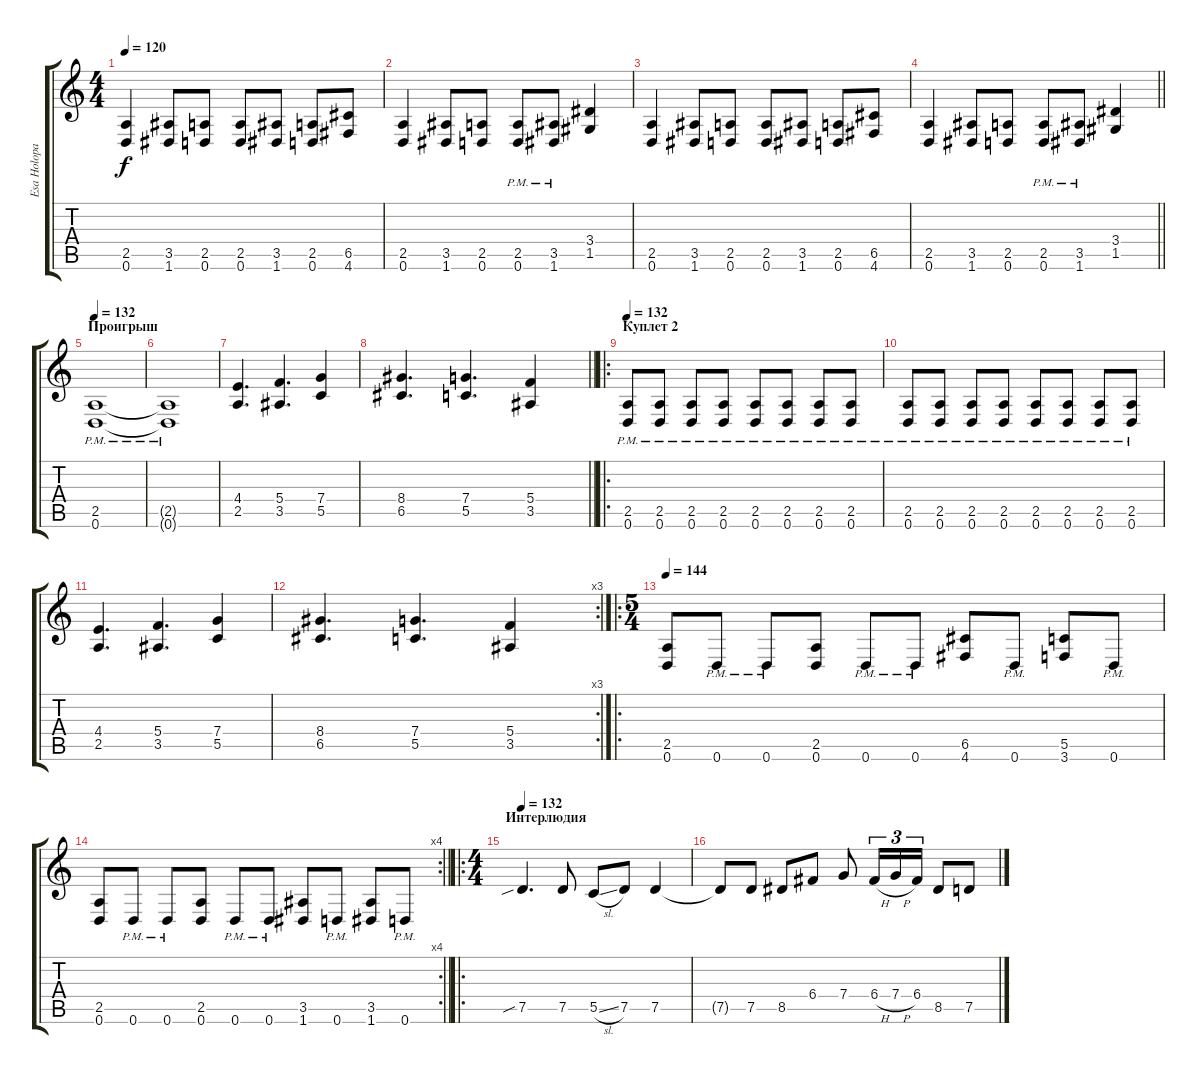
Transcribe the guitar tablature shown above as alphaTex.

\track ("Esa Holopainen" "Esa Holopa") {instrument distortionguitar}
\staff {score tabs}
\tuning (D4 A3 F3 C3 G2 D2) {hide}
\ts (4 4)
\tempo 120
\clef g2
\ks c
(2.5 0.6).4{dy f} (3.5 1.6).8 (2.5 0.6).8 (2.5 0.6).8 (3.5 1.6).8 (2.5 0.6).8 (6.5 4.6).8 |
(2.5 0.6).4 (3.5 1.6).8 (2.5 0.6).8 (2.5{pm} 0.6{pm}).8 (3.5{pm} 1.6{pm}).8 (3.4 1.5).4 |
(2.5 0.6).4 (3.5 1.6).8 (2.5 0.6).8 (2.5 0.6).8 (3.5 1.6).8 (2.5 0.6).8 (6.5 4.6).8 |
\barLineRight lightlight
(2.5 0.6).4 (3.5 1.6).8 (2.5 0.6).8 (2.5{pm} 0.6{pm}).8 (3.5{pm} 1.6{pm}).8 (3.4 1.5).4 |
\section ("" "Проигрыш")
\tempo 132
(2.5{pm} 0.6{pm}).1 |
(2.5{pm t} 0.6{pm t}).1 |
(4.4 2.5).4{d} (5.4 3.5).4{d} (7.4 5.5).4 |
\barLineRight lightlight
(8.4 6.5).4{d} (7.4 5.5).4{d} (5.4 3.5).4 |
\ro
\section ("" "Куплет 2")
\tempo 132
(2.5{pm} 0.6{pm}).8 (2.5{pm} 0.6{pm}).8 (2.5{pm} 0.6{pm}).8 (2.5{pm} 0.6{pm}).8 (2.5{pm} 0.6{pm}).8 (2.5{pm} 0.6{pm}).8 (2.5{pm} 0.6{pm}).8 (2.5{pm} 0.6{pm}).8 |
(2.5{pm} 0.6{pm}).8 (2.5{pm} 0.6{pm}).8 (2.5{pm} 0.6{pm}).8 (2.5{pm} 0.6{pm}).8 (2.5{pm} 0.6{pm}).8 (2.5{pm} 0.6{pm}).8 (2.5{pm} 0.6{pm}).8 (2.5{pm} 0.6{pm}).8 |
(4.4 2.5).4{d} (5.4 3.5).4{d} (7.4 5.5).4 |
\rc 3
(8.4 6.5).4{d} (7.4 5.5).4{d} (5.4 3.5).4 |
\ro
\ts (5 4)
\tempo 144
(2.5 0.6).8 0.6{pm}.8 0.6{pm}.8 (2.5 0.6).8 0.6{pm}.8 0.6{pm}.8 (6.5 4.6).8 0.6{pm}.8 (5.5 3.6).8 0.6{pm}.8 |
\rc 4
\barLineRight lightlight
(2.5 0.6).8 0.6{pm}.8 0.6{pm}.8 (2.5 0.6).8 0.6{pm}.8 0.6{pm}.8 (3.5 1.6).8 0.6{pm}.8 (3.5 1.6).8 0.6{pm}.8 |
\ro
\ts (4 4)
\section ("" "Интерлюдия")
\tempo 132
7.5{sib}.4{d} 7.5.8 5.5{sl}.8 7.5.8 7.5.4 |
7.5{t}.8 7.5.8 8.5.8 6.4.8 7.4.8 6.4{h}.16{tu (3 2)} 7.4{h}.16{tu (3 2)} 6.4.16{tu (3 2)} 8.5.8 7.5.8
